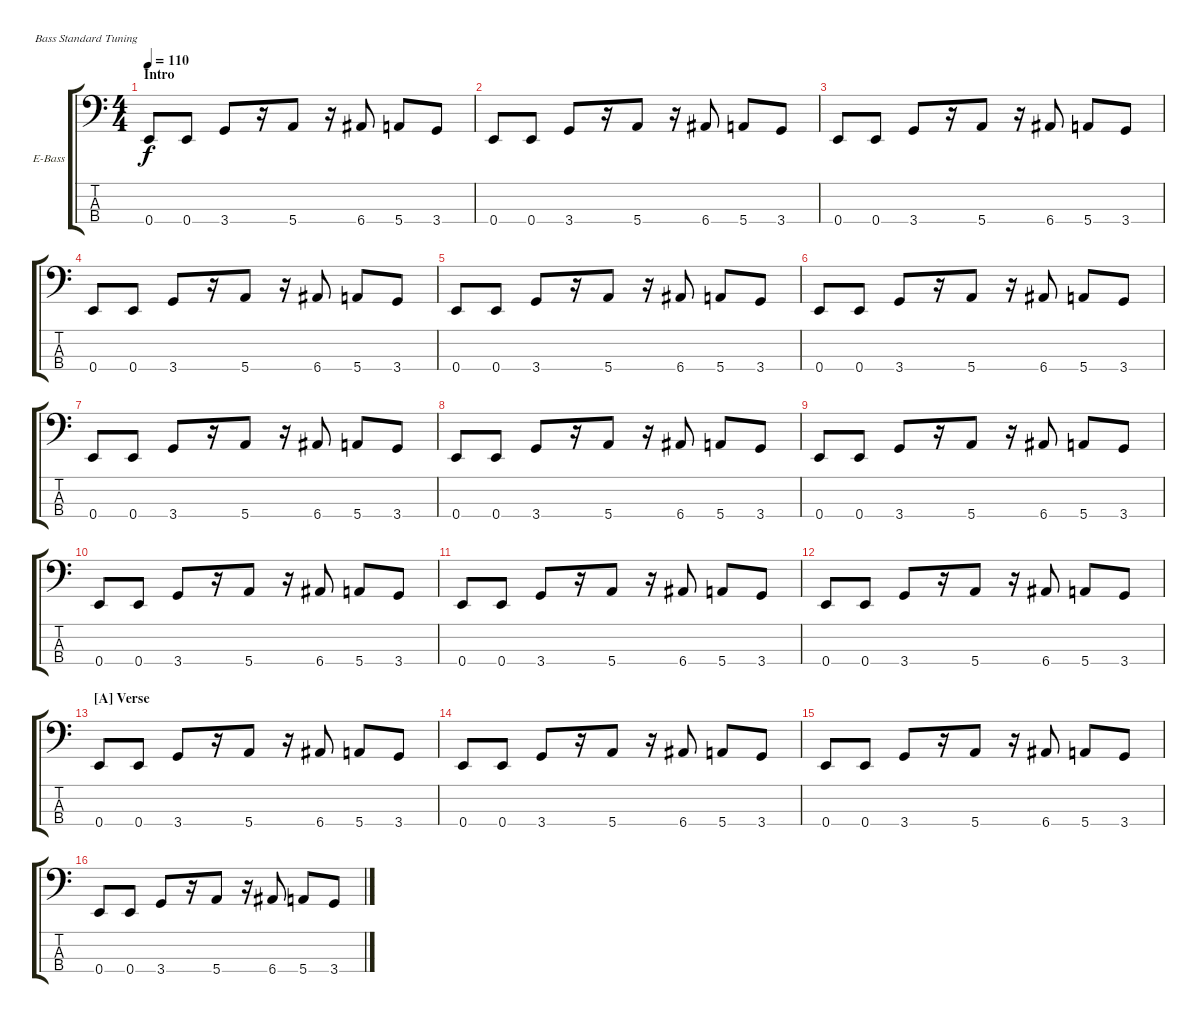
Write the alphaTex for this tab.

\defaultSystemsLayout 4
\bracketExtendMode groupsimilarinstruments
\firstSystemTrackNameOrientation horizontal
\otherSystemsTrackNameOrientation horizontal
\track ("Electric Bass" "E-Bass") {instrument electricbassfinger}
\staff {score tabs}
\tuning (G2 D2 A1 E1)
\ts (4 4)
\section ("" "Intro")
\tempo 110
\clef f4
\ks c
0.4.8{dy f instrument electricbassfinger} 0.4.8 3.4.8 r.16 5.4.8 r.16 6.4.8 5.4.8 3.4.8 |
0.4.8 0.4.8 3.4.8 r.16 5.4.8 r.16 6.4.8 5.4.8 3.4.8 |
0.4.8 0.4.8 3.4.8 r.16 5.4.8 r.16 6.4.8 5.4.8 3.4.8 |
0.4.8 0.4.8 3.4.8 r.16 5.4.8 r.16 6.4.8 5.4.8 3.4.8 |
0.4.8 0.4.8 3.4.8 r.16 5.4.8 r.16 6.4.8 5.4.8 3.4.8 |
0.4.8 0.4.8 3.4.8 r.16 5.4.8 r.16 6.4.8 5.4.8 3.4.8 |
0.4.8 0.4.8 3.4.8 r.16 5.4.8 r.16 6.4.8 5.4.8 3.4.8 |
0.4.8 0.4.8 3.4.8 r.16 5.4.8 r.16 6.4.8 5.4.8 3.4.8 |
0.4.8 0.4.8 3.4.8 r.16 5.4.8 r.16 6.4.8 5.4.8 3.4.8 |
0.4.8 0.4.8 3.4.8 r.16 5.4.8 r.16 6.4.8 5.4.8 3.4.8 |
0.4.8 0.4.8 3.4.8 r.16 5.4.8 r.16 6.4.8 5.4.8 3.4.8 |
0.4.8 0.4.8 3.4.8 r.16 5.4.8 r.16 6.4.8 5.4.8 3.4.8 |
\section ("A" "Verse")
0.4.8 0.4.8 3.4.8 r.16 5.4.8 r.16 6.4.8 5.4.8 3.4.8 |
0.4.8 0.4.8 3.4.8 r.16 5.4.8 r.16 6.4.8 5.4.8 3.4.8 |
0.4.8 0.4.8 3.4.8 r.16 5.4.8 r.16 6.4.8 5.4.8 3.4.8 |
0.4.8 0.4.8 3.4.8 r.16 5.4.8 r.16 6.4.8 5.4.8 3.4.8
